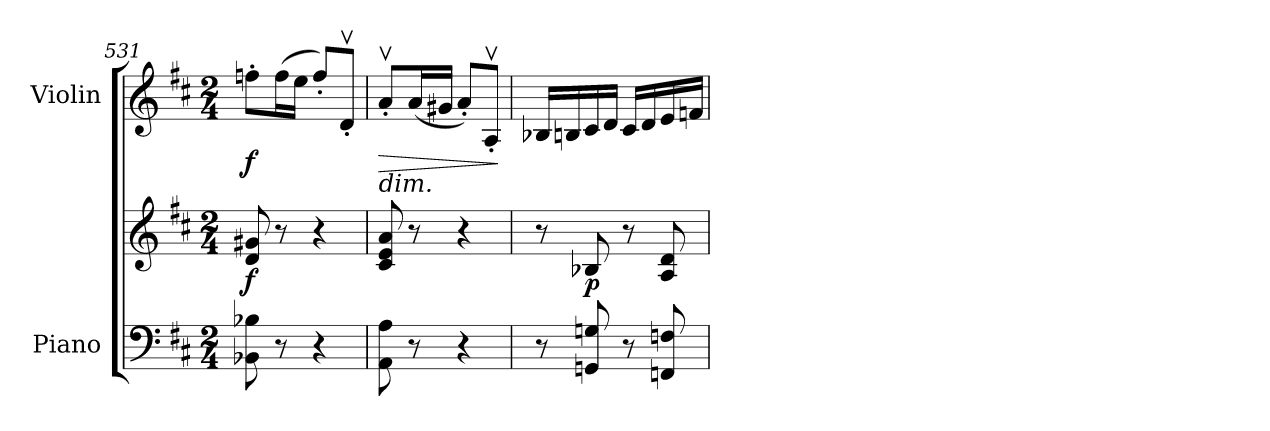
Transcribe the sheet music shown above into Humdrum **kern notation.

**kern	**kern	**dynam	**kern	**dynam
*part2	*part2	*part2	*part1	*part1
*staff3	*staff2	*staff2/3	*staff1	*staff1
*I"Piano	*	*	*I"Violin	*
*I'Pno.	*	*	*I'Vln.	*
*clefF4	*clefG2	*	*clefG2	*
*k[f#c#]	*k[f#c#]	*	*k[f#c#]	*
*M2/4	*M2/4	*	*M2/4	*
=531	=531	=531	=531	=531
!	!	!LO:DY:b	!	!LO:DY:b
8BB-X\ 8B-X\	8d/ 8g#X/	f	8ffn'\L	f
8r	8r	.	(16ff\L	.
.	.	.	16ee\JJ	.
4r	4r	.	8ff'/L)	.
.	.	.	8dv'/J	.
=532	=532	=532	=532	=532
!	!LO:TX:a:i:t=dim.	!	!	!
!	!	!	!	!LO:HP:b
8AA\ 8A\	8c#/ 8e/ 8a/	.	8av'/L	>
8r	8r	.	(16a/L	.
.	.	.	16g#X/JJ	.
4r	4r	.	8a'/L)	.
.	.	.	8Av'/J	.
.	.	.	.	]
!!LO:LB:g=z
=533	=533	=533	=533	=533
!	!	!	!	!LO:DY:b
!	!	!	!	!LO:DY:n=1:b
8r	8r	.	16B-X/LL	p mp
.	.	.	16Bn/	.
!	!	!LO:DY:b	!	!
8GGn/ 8Gn/	8B-X/	p	16c#/	.
.	.	.	16d/JJ	.
8r	8r	.	16c#/LL	.
.	.	.	16d/	.
8FFn/ 8Fn/	8A/ 8d/	.	16e/	.
.	.	.	16fn/JJ	.
=	=	=	=	=
*-	*-	*-	*-	*-
